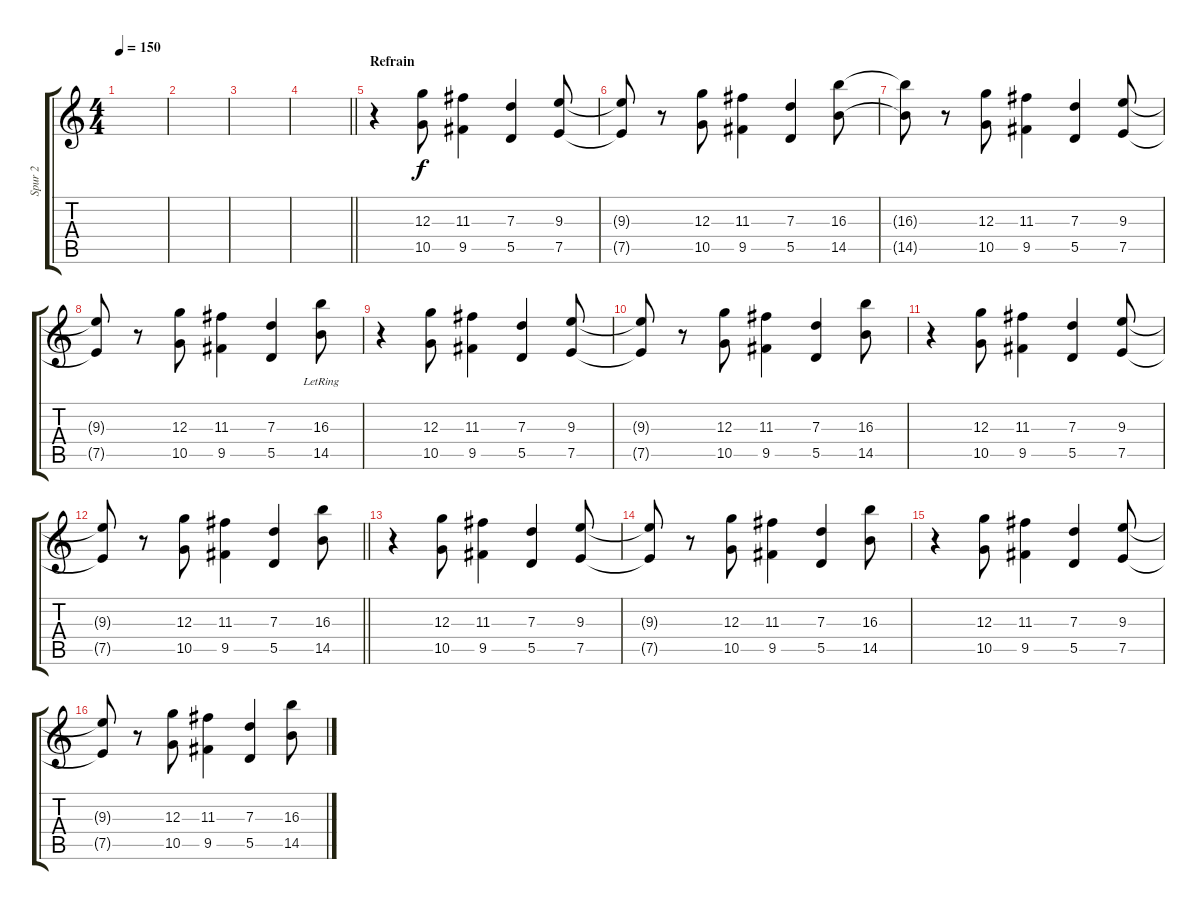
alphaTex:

\track ("Spur 2" "Spur 2") {instrument distortionguitar}
\staff {score tabs}
\tuning (E4 B3 G3 D3 A2 D2) {hide}
\ts (4 4)
\tempo 150
\clef g2
\ks c
|
|
|
\barLineRight lightlight
|
\section ("" "Refrain")
r.4 (12.3 10.5).8 (11.3 9.5).4 (7.3 5.5).4 (9.3 7.5).8 |
(9.3{t} 7.5{t}).8 r.8 (12.3 10.5).8 (11.3 9.5).4 (7.3 5.5).4 (16.3 14.5).8 |
(16.3{t} 14.5{t}).8 r.8 (12.3 10.5).8 (11.3 9.5).4 (7.3 5.5).4 (9.3 7.5).8 |
(9.3{t} 7.5{t}).8 r.8 (12.3 10.5).8 (11.3 9.5).4 (7.3 5.5).4 (16.3 14.5{lr}).8 |
r.4 (12.3 10.5).8 (11.3 9.5).4 (7.3 5.5).4 (9.3 7.5).8 |
(9.3{t} 7.5{t}).8 r.8 (12.3 10.5).8 (11.3 9.5).4 (7.3 5.5).4 (16.3 14.5).8 |
r.4 (12.3 10.5).8 (11.3 9.5).4 (7.3 5.5).4 (9.3 7.5).8 |
\barLineRight lightlight
(9.3{t} 7.5{t}).8 r.8 (12.3 10.5).8 (11.3 9.5).4 (7.3 5.5).4 (16.3 14.5).8 |
r.4 (12.3 10.5).8 (11.3 9.5).4 (7.3 5.5).4 (9.3 7.5).8 |
(9.3{t} 7.5{t}).8 r.8 (12.3 10.5).8 (11.3 9.5).4 (7.3 5.5).4 (16.3 14.5).8 |
r.4 (12.3 10.5).8 (11.3 9.5).4 (7.3 5.5).4 (9.3 7.5).8 |
(9.3{t} 7.5{t}).8 r.8 (12.3 10.5).8 (11.3 9.5).4 (7.3 5.5).4 (16.3 14.5).8
